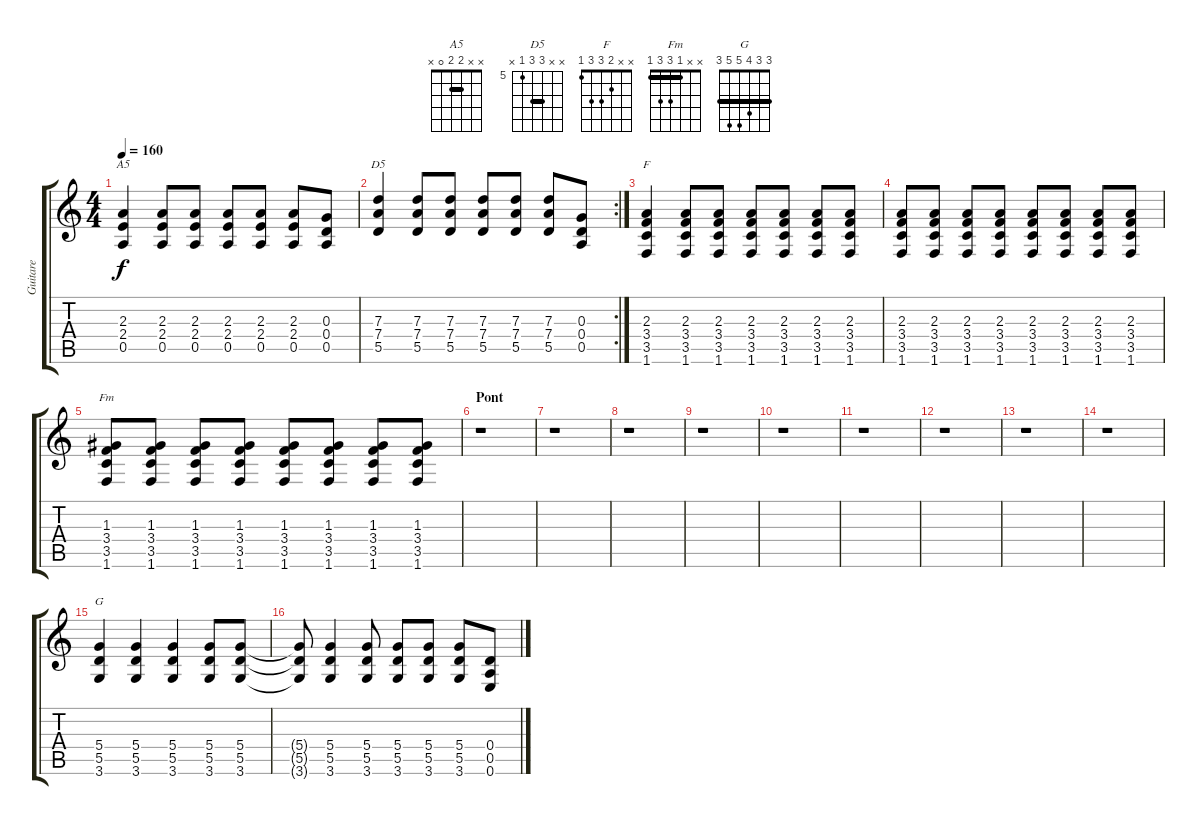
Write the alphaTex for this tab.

\track ("Guitare" "Guitare") {instrument electricguitarclean}
\staff {score tabs}
\tuning (E4 B3 G3 D3 A2 E2) {hide}
\chord ("A5" x x 2 2 0 x) {barre 2}
\chord ("D5" x x 7 7 5 x) {firstfret 5 barre 7}
\chord ("F" x x 2 3 3 1)
\chord ("Fm" x x 1 3 3 1) {barre 1}
\chord ("G" 3 3 4 5 5 3) {barre 3}
\ts (4 4)
\tempo 160
\clef g2
\ks c
(2.3 2.4 0.5).4{ch "A5" dy f} (2.3 2.4 0.5).8 (2.3 2.4 0.5).8 (2.3 2.4 0.5).8 (2.3 2.4 0.5).8 (2.3 2.4 0.5).8 (0.3 0.4 0.5).8 |
\rc 2
(7.3 7.4 5.5).4{ch "D5"} (7.3 7.4 5.5).8 (7.3 7.4 5.5).8 (7.3 7.4 5.5).8 (7.3 7.4 5.5).8 (7.3 7.4 5.5).8 (0.3 0.4 0.5).8 |
(2.3 3.4 3.5 1.6).4{ch "F"} (2.3 3.4 3.5 1.6).8 (2.3 3.4 3.5 1.6).8 (2.3 3.4 3.5 1.6).8 (2.3 3.4 3.5 1.6).8 (2.3 3.4 3.5 1.6).8 (2.3 3.4 3.5 1.6).8 |
(2.3 3.4 3.5 1.6).8 (2.3 3.4 3.5 1.6).8 (2.3 3.4 3.5 1.6).8 (2.3 3.4 3.5 1.6).8 (2.3 3.4 3.5 1.6).8 (2.3 3.4 3.5 1.6).8 (2.3 3.4 3.5 1.6).8 (2.3 3.4 3.5 1.6).8 |
(1.3 3.4 3.5 1.6).8{ch "Fm"} (1.3 3.4 3.5 1.6).8 (1.3 3.4 3.5 1.6).8 (1.3 3.4 3.5 1.6).8 (1.3 3.4 3.5 1.6).8 (1.3 3.4 3.5 1.6).8 (1.3 3.4 3.5 1.6).8 (1.3 3.4 3.5 1.6).8 |
\section ("" "Pont")
r.1 |
r.1 |
r.1 |
r.1 |
r.1 |
r.1 |
r.1 |
r.1 |
r.1 |
(5.4 5.5 3.6).4{ch "G"} (5.4 5.5 3.6).4 (5.4 5.5 3.6).4 (5.4 5.5 3.6).8 (5.4 5.5 3.6).8 |
(5.4{t} 5.5{t} 3.6{t}).8 (5.4 5.5 3.6).4 (5.4 5.5 3.6).8 (5.4 5.5 3.6).8 (5.4 5.5 3.6).8 (5.4 5.5 3.6).8 (0.4 0.5 0.6).8
